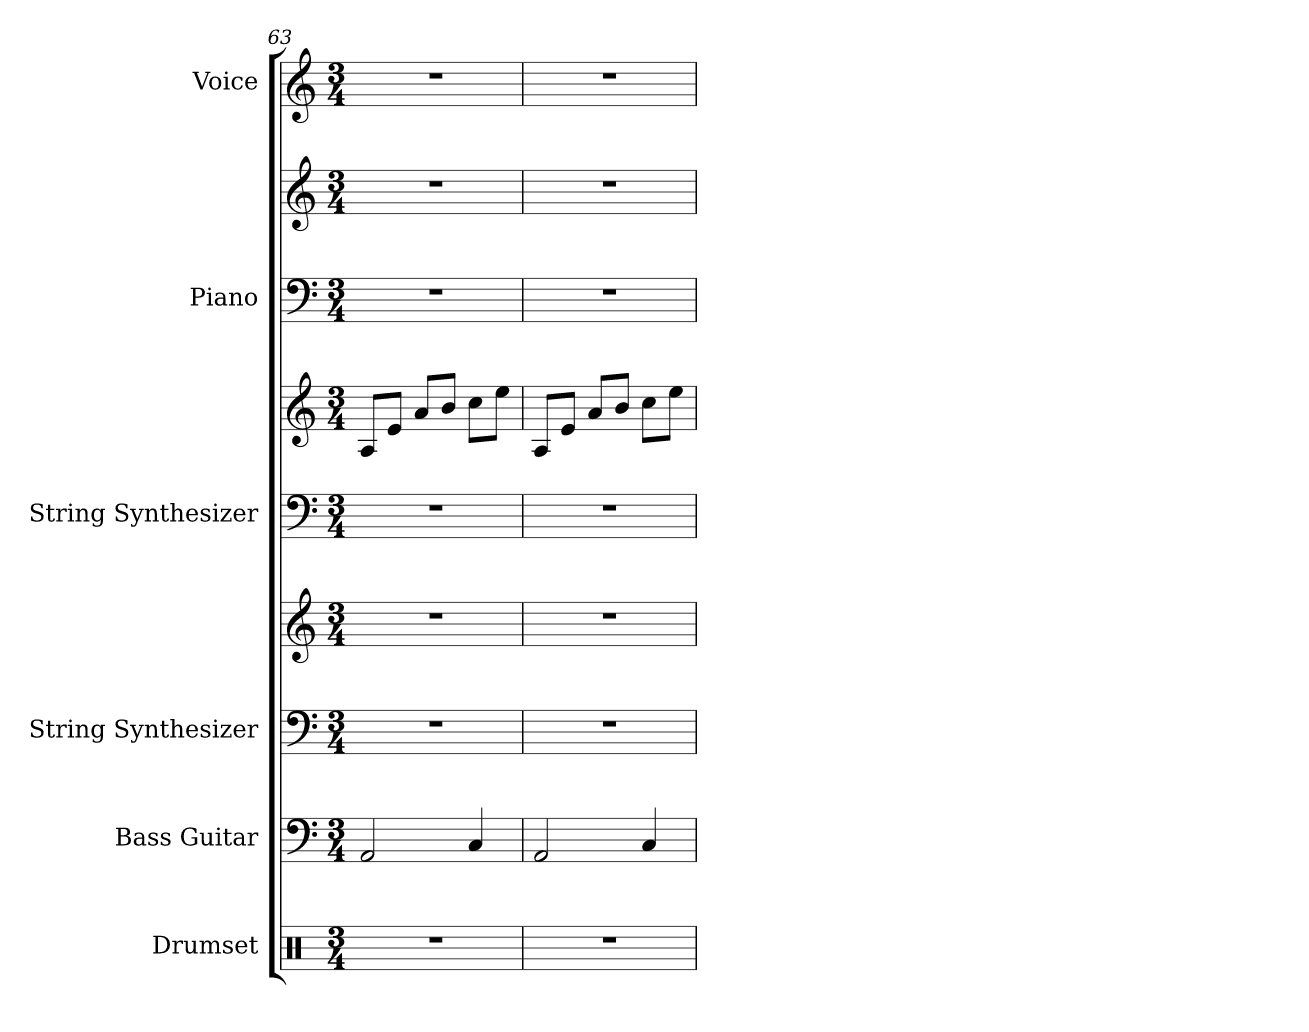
**kern	**kern	**kern	**kern	**kern	**kern	**kern	**kern	**kern
*part6	*part5	*part4	*part4	*part3	*part3	*part2	*part2	*part1
*staff9	*staff8	*staff7	*staff6	*staff5	*staff4	*staff3	*staff2	*staff1
*I"Drumset	*I"Bass Guitar	*I"String Synthesizer	*	*I"String Synthesizer	*	*I"Piano	*	*I"Voice
*I'D. Set	*I'B. Guit.	*I'Synth.	*	*I'Synth.	*	*I'Pno.	*	*I'Vo.
!!LO:PB:g=z
*clefX	*clefF4	*clefF4	*clefG2	*clefF4	*clefG2	*clefF4	*clefG2	*clefG2
*	*ITrd7c12	*	*	*	*	*	*	*
*k[]	*k[]	*k[]	*k[]	*k[]	*k[]	*k[]	*k[]	*k[]
*M3/4	*M3/4	*M3/4	*M3/4	*M3/4	*M3/4	*M3/4	*M3/4	*M3/4
=63	=63	=63	=63	=63	=63	=63	=63	=63
2.r	2AAA/	2.r	2.r	2.r	8A/L	2.r	2.r	2.r
.	.	.	.	.	8e/J	.	.	.
.	.	.	.	.	8a/L	.	.	.
.	.	.	.	.	8b/J	.	.	.
.	4CC/	.	.	.	8cc\L	.	.	.
.	.	.	.	.	8ee\J	.	.	.
=64	=64	=64	=64	=64	=64	=64	=64	=64
2.r	2AAA/	2.r	2.r	2.r	8A/L	2.r	2.r	2.r
.	.	.	.	.	8e/J	.	.	.
.	.	.	.	.	8a/L	.	.	.
.	.	.	.	.	8b/J	.	.	.
.	4CC/	.	.	.	8cc\L	.	.	.
.	.	.	.	.	8ee\J	.	.	.
=	=	=	=	=	=	=	=	=
*-	*-	*-	*-	*-	*-	*-	*-	*-
